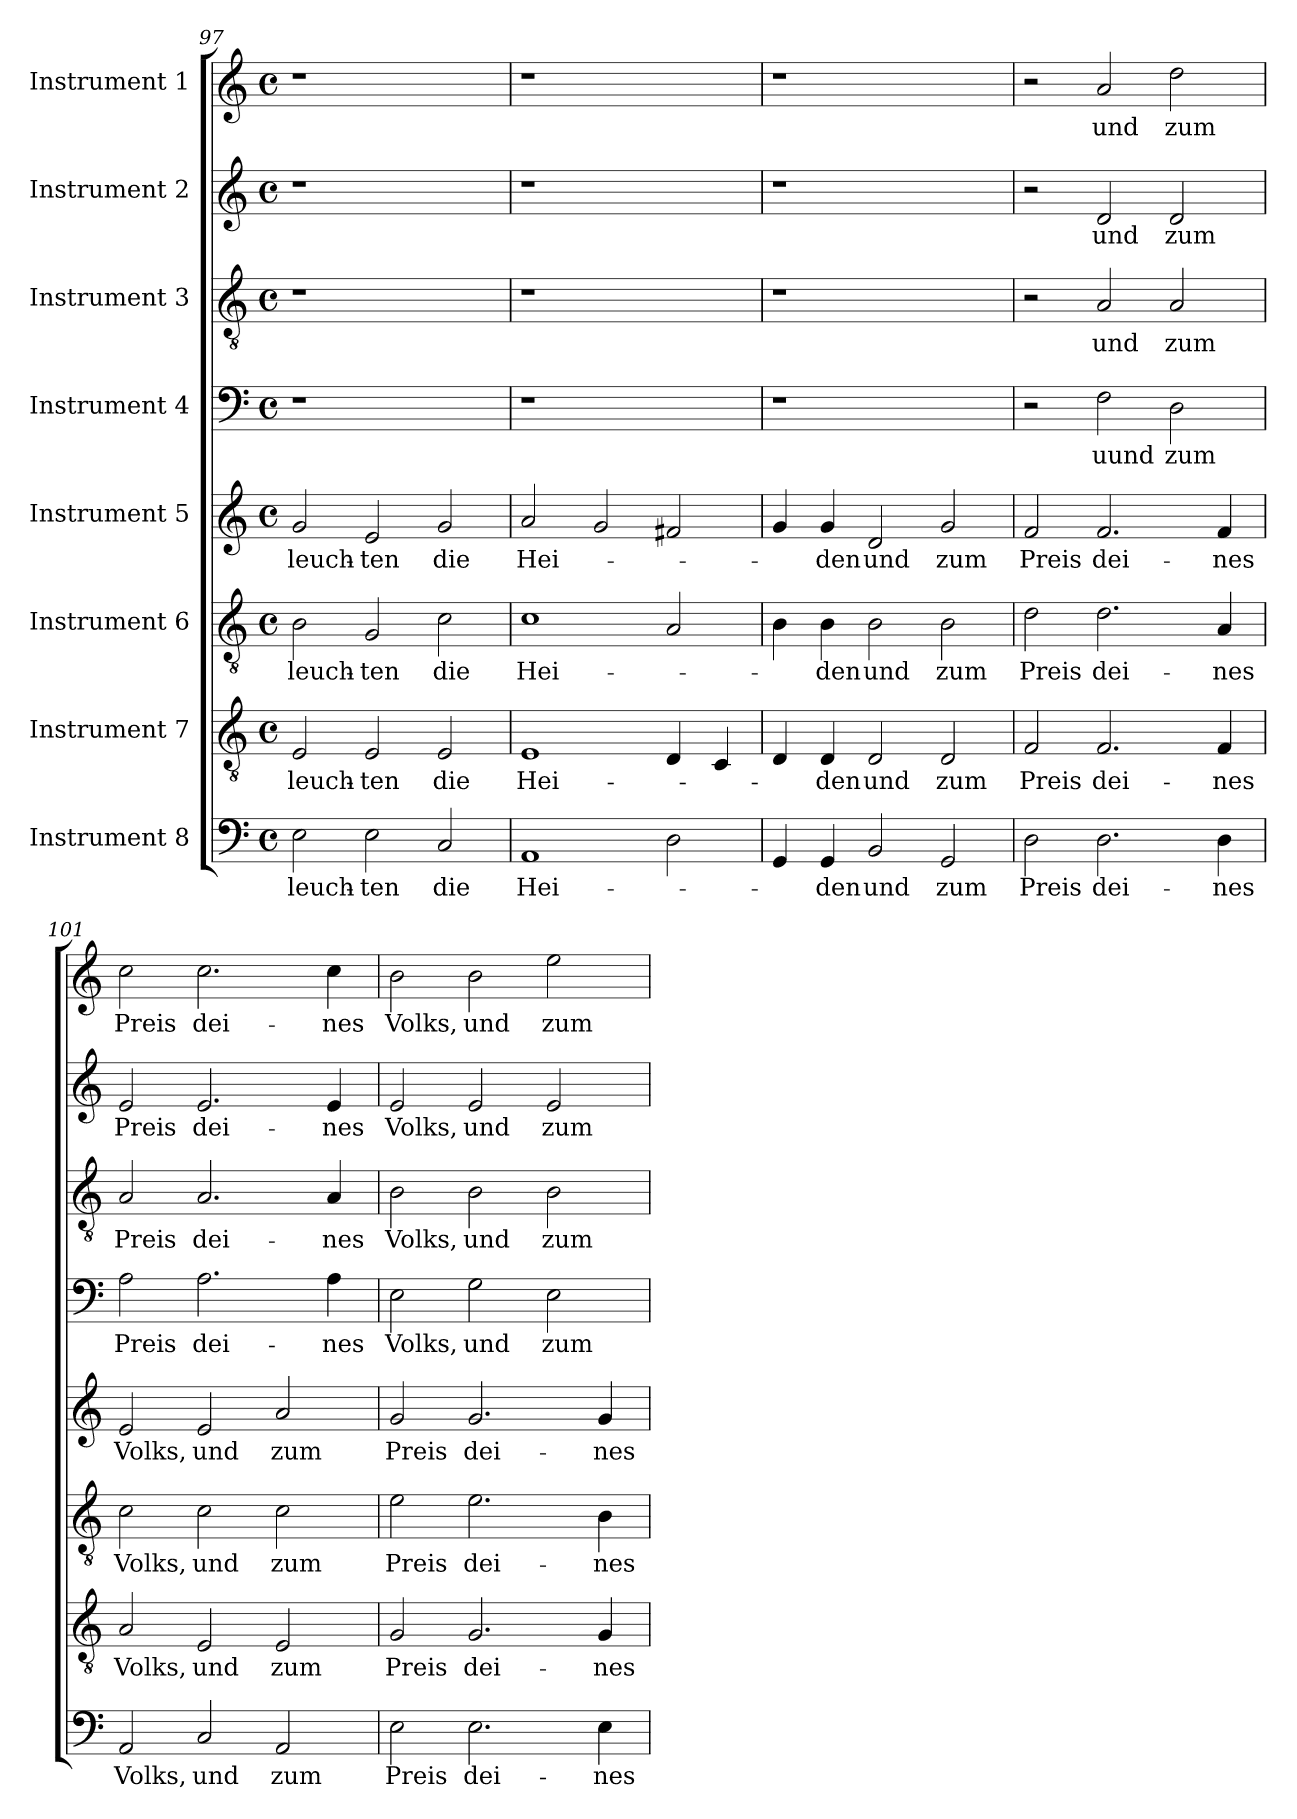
**kern	**text	**kern	**text	**kern	**text	**kern	**text	**kern	**text	**kern	**text	**kern	**text	**kern	**text
*part8	*part8	*part7	*part7	*part6	*part6	*part5	*part5	*part4	*part4	*part3	*part3	*part2	*part2	*part1	*part1
*staff8	*staff8	*staff7	*staff7	*staff6	*staff6	*staff5	*staff5	*staff4	*staff4	*staff3	*staff3	*staff2	*staff2	*staff1	*staff1
*I"Instrument 8	*	*I"Instrument 7	*	*I"Instrument 6	*	*I"Instrument 5	*	*I"Instrument 4	*	*I"Instrument 3	*	*I"Instrument 2	*	*I"Instrument 1	*
!!LO:LB:g=z
*clefF4	*	*clefGv2	*	*clefGv2	*	*clefG2	*	*clefF4	*	*clefGv2	*	*clefG2	*	*clefG2	*
*M4/4	*	*M4/4	*	*M4/4	*	*M4/4	*	*M4/4	*	*M4/4	*	*M4/4	*	*M4/4	*
*met(c)	*	*met(c)	*	*met(c)	*	*met(c)	*	*met(c)	*	*met(c)	*	*met(c)	*	*met(c)	*
=97	=97	=97	=97	=97	=97	=97	=97	=97	=97	=97	=97	=97	=97	=97	=97
!	!LO:LY:b	!	!LO:LY:b	!	!LO:LY:b	!	!LO:LY:b	!LO:N:vis=1	!	!LO:N:vis=1	!	!LO:N:vis=1	!	!LO:N:vis=1	!
2E\	-leuch-	2E/	-leuch-	2B\	-leuch-	2g/	-leuch-	1r	.	1r	.	1r	.	1r	.
!	!LO:LY:b:rj	!	!LO:LY:b:rj	!	!LO:LY:b:rj	!	!LO:LY:b:rj	!	!	!	!	!	!	!	!
2E\	-ten	2E/	-ten	2G/	-ten	2e/	-ten	.	.	.	.	.	.	.	.
!	!LO:LY:b:cj	!	!LO:LY:b:cj	!	!LO:LY:b:cj	!	!LO:LY:b:cj	!	!	!	!	!	!	!	!
2C/	die	2E/	die	2c\	die	2g/	die	2ryy	.	2ryy	.	2ryy	.	2ryy	.
=98	=98	=98	=98	=98	=98	=98	=98	=98	=98	=98	=98	=98	=98	=98	=98
!	!LO:LY:b:cj	!	!LO:LY:b:cj	!	!LO:LY:b:cj	!	!LO:LY:b:cj	!LO:N:vis=1	!	!LO:N:vis=1	!	!LO:N:vis=1	!	!LO:N:vis=1	!
1AA	Hei-	1E	Hei-	1c	Hei-	2a/	Hei-	1r	.	1r	.	1r	.	1r	.
.	.	.	.	.	.	2g/	.	.	.	.	.	.	.	.	.
2D\	.	4D/	.	2A/	.	2f#X/	.	2ryy	.	2ryy	.	2ryy	.	2ryy	.
.	.	4C/	.	.	.	.	.	.	.	.	.	.	.	.	.
=99	=99	=99	=99	=99	=99	=99	=99	=99	=99	=99	=99	=99	=99	=99	=99
!	!	!	!	!	!	!	!	!LO:N:vis=1	!	!LO:N:vis=1	!	!LO:N:vis=1	!	!LO:N:vis=1	!
4GG/	.	4D/	.	4B\	.	4g/	.	1r	.	1r	.	1r	.	1r	.
!	!LO:LY:b:cj	!	!LO:LY:b:cj	!	!LO:LY:b:cj	!	!LO:LY:b:cj	!	!	!	!	!	!	!	!
4GG/	-den	4D/	-den	4B\	-den	4g/	-den	.	.	.	.	.	.	.	.
!	!LO:LY:b:cj	!	!LO:LY:b:cj	!	!LO:LY:b:cj	!	!LO:LY:b:cj	!	!	!	!	!	!	!	!
2BB/	und	2D/	und	2B\	und	2d/	und	.	.	.	.	.	.	.	.
!	!LO:LY:b:cj	!	!LO:LY:b:cj	!	!LO:LY:b:cj	!	!LO:LY:b:cj	!	!	!	!	!	!	!	!
2GG/	zum	2D/	zum	2B\	zum	2g/	zum	2ryy	.	2ryy	.	2ryy	.	2ryy	.
=100	=100	=100	=100	=100	=100	=100	=100	=100	=100	=100	=100	=100	=100	=100	=100
!	!LO:LY:b:cj	!	!LO:LY:b:cj	!	!LO:LY:b:cj	!	!LO:LY:b:cj	!	!	!	!	!	!	!	!
2D\	Preis	2F/	Preis	2d\	Preis	2f/	Preis	2r	.	2r	.	2r	.	2r	.
!	!LO:LY:b:cj	!	!LO:LY:b:cj	!	!LO:LY:b:cj	!	!LO:LY:b:cj	!	!LO:LY:b:cj	!	!LO:LY:b:cj	!	!LO:LY:b:cj	!	!LO:LY:b:cj
2.D\	dei-	2.F/	dei-	2.d\	dei-	2.f/	dei-	2F\	uund	2A/	und	2d/	und	2a/	und
!	!	!	!	!	!	!	!	!	!LO:LY:b:cj	!	!LO:LY:b:cj	!	!LO:LY:b:cj	!	!LO:LY:b:cj
.	.	.	.	.	.	.	.	2D\	zum	2A/	zum	2d/	zum	2dd\	zum
!	!LO:LY:b:cj	!	!LO:LY:b:cj	!	!LO:LY:b:cj	!	!LO:LY:b:cj	!	!	!	!	!	!	!	!
4D\	-nes	4F/	-nes	4A/	-nes	4f/	-nes	.	.	.	.	.	.	.	.
=101	=101	=101	=101	=101	=101	=101	=101	=101	=101	=101	=101	=101	=101	=101	=101
!	!LO:LY:b:cj	!	!LO:LY:b:cj	!	!LO:LY:b:cj	!	!LO:LY:b:cj	!	!LO:LY:b:cj	!	!LO:LY:b:cj	!	!LO:LY:b:cj	!	!LO:LY:b:cj
2AA/	Volks,	2A/	Volks,	2c\	Volks,	2e/	Volks,	2A\	Preis	2A/	Preis	2e/	Preis	2cc\	Preis
!	!LO:LY:b:cj	!	!LO:LY:b:cj	!	!LO:LY:b:cj	!	!LO:LY:b:cj	!	!LO:LY:b:cj	!	!LO:LY:b:cj	!	!LO:LY:b:cj	!	!LO:LY:b:cj
2C/	und	2E/	und	2c\	und	2e/	und	2.A\	dei-	2.A/	dei-	2.e/	dei-	2.cc\	dei-
!	!LO:LY:b:cj	!	!LO:LY:b:cj	!	!LO:LY:b:cj	!	!LO:LY:b:cj	!	!	!	!	!	!	!	!
2AA/	zum	2E/	zum	2c\	zum	2a/	zum	.	.	.	.	.	.	.	.
!	!	!	!	!	!	!	!	!	!LO:LY:b:cj	!	!LO:LY:b:cj	!	!LO:LY:b:cj	!	!LO:LY:b:cj
.	.	.	.	.	.	.	.	4A\	-nes	4A/	-nes	4e/	-nes	4cc\	-nes
=102	=102	=102	=102	=102	=102	=102	=102	=102	=102	=102	=102	=102	=102	=102	=102
!	!LO:LY:b:cj	!	!LO:LY:b:cj	!	!LO:LY:b:cj	!	!LO:LY:b:cj	!	!LO:LY:b:cj	!	!LO:LY:b:cj	!	!LO:LY:b:cj	!	!LO:LY:b:cj
2E\	Preis	2G/	Preis	2e\	Preis	2g/	Preis	2E\	Volks,	2B\	Volks,	2e/	Volks,	2b\	Volks,
!	!LO:LY:b:cj	!	!LO:LY:b:cj	!	!LO:LY:b:cj	!	!LO:LY:b:cj	!	!LO:LY:b:cj	!	!LO:LY:b:cj	!	!LO:LY:b:cj	!	!LO:LY:b:cj
2.E\	dei-	2.G/	dei-	2.e\	dei-	2.g/	dei-	2G\	und	2B\	und	2e/	und	2b\	und
!	!	!	!	!	!	!	!	!	!LO:LY:b:cj	!	!LO:LY:b:cj	!	!LO:LY:b:cj	!	!LO:LY:b:cj
.	.	.	.	.	.	.	.	2E\	zum	2B\	zum	2e/	zum	2ee\	zum
!	!LO:LY:b:cj	!	!LO:LY:b:cj	!	!LO:LY:b:cj	!	!LO:LY:b:cj	!	!	!	!	!	!	!	!
4E\	-nes	4G/	-nes	4B\	-nes	4g/	-nes	.	.	.	.	.	.	.	.
=	=	=	=	=	=	=	=	=	=	=	=	=	=	=	=
*-	*-	*-	*-	*-	*-	*-	*-	*-	*-	*-	*-	*-	*-	*-	*-
